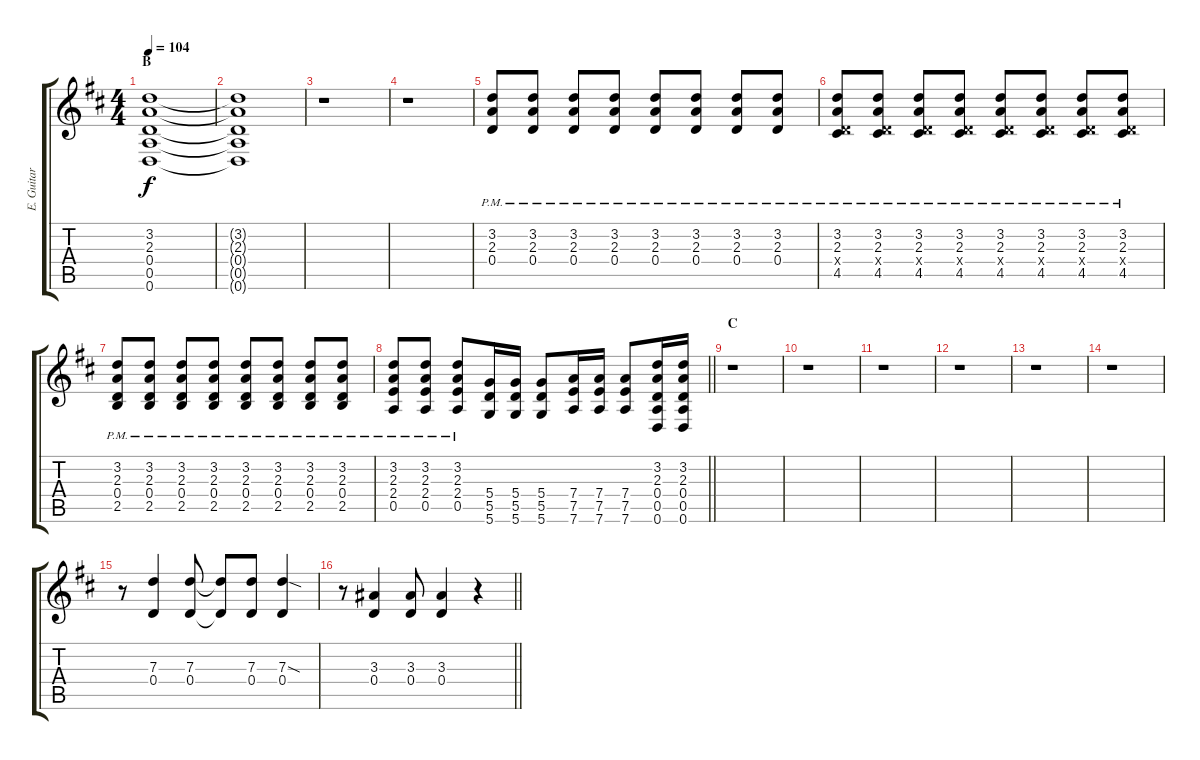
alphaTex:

\track ("E. Guitar II" "E. Guitar ") {instrument overdrivenguitar}
\staff {score tabs}
\tuning (E4 B3 G3 D3 A2 D2) {hide}
\ts (4 4)
\section ("" "B")
\tempo 104
\clef g2
\ks d
(3.2 2.3 0.4 0.5 0.6).1{dy f} |
(3.2{t} 2.3{t} 0.4{t} 0.5{t} 0.6{t}).1{volume 0} |
r.1{volume 13} |
r.1 |
(3.2{pm} 2.3{pm} 0.4{pm}).8 (3.2{pm} 2.3{pm} 0.4{pm}).8 (3.2{pm} 2.3{pm} 0.4{pm}).8 (3.2{pm} 2.3{pm} 0.4{pm}).8 (3.2{pm} 2.3{pm} 0.4{pm}).8 (3.2{pm} 2.3{pm} 0.4{pm}).8 (3.2{pm} 2.3{pm} 0.4{pm}).8 (3.2{pm} 2.3{pm} 0.4{pm}).8 |
(3.2{pm} 2.3{pm} 0.4{x} 4.5{pm}).8 (3.2{pm} 2.3{pm} 0.4{x} 4.5{pm}).8 (3.2{pm} 2.3{pm} 0.4{x} 4.5{pm}).8 (3.2{pm} 2.3{pm} 0.4{x} 4.5{pm}).8 (3.2{pm} 2.3{pm} 0.4{x} 4.5{pm}).8 (3.2{pm} 2.3{pm} 0.4{x} 4.5{pm}).8 (3.2{pm} 2.3{pm} 0.4{x} 4.5{pm}).8 (3.2{pm} 2.3{pm} 0.4{x} 4.5{pm}).8 |
(3.2{pm} 2.3{pm} 0.4{pm} 2.5{pm}).8 (3.2{pm} 2.3{pm} 0.4{pm} 2.5{pm}).8 (3.2{pm} 2.3{pm} 0.4{pm} 2.5{pm}).8 (3.2{pm} 2.3{pm} 0.4{pm} 2.5{pm}).8 (3.2{pm} 2.3{pm} 0.4{pm} 2.5{pm}).8 (3.2{pm} 2.3{pm} 0.4{pm} 2.5{pm}).8 (3.2{pm} 2.3{pm} 0.4{pm} 2.5{pm}).8 (3.2{pm} 2.3{pm} 0.4{pm} 2.5{pm}).8 |
\barLineRight lightlight
(3.2{pm} 2.3{pm} 2.4{pm} 0.5{pm}).8 (3.2{pm} 2.3{pm} 2.4{pm} 0.5{pm}).8 (3.2{pm} 2.3{pm} 2.4{pm} 0.5{pm}).8 (5.4 5.5 5.6).16 (5.4 5.5 5.6).16 (5.4 5.5 5.6).8 (7.4 7.5 7.6).16 (7.4 7.5 7.6).16 (7.4 7.5 7.6).8 (3.2 2.3 0.4 0.5 0.6).16 (3.2 2.3 0.4 0.5 0.6).16 |
\section ("" "C")
r.1 |
r.1 |
r.1 |
r.1 |
r.1 |
r.1 |
r.8 (7.3 0.4).4 (7.3 0.4).8 (7.3{t} 0.4{t}).8 (7.3 0.4).8 (7.3{sod} 0.4).4 |
\barLineRight lightlight
r.8 (3.3 0.4).4 (3.3 0.4).8 (3.3 0.4).4 r.4
